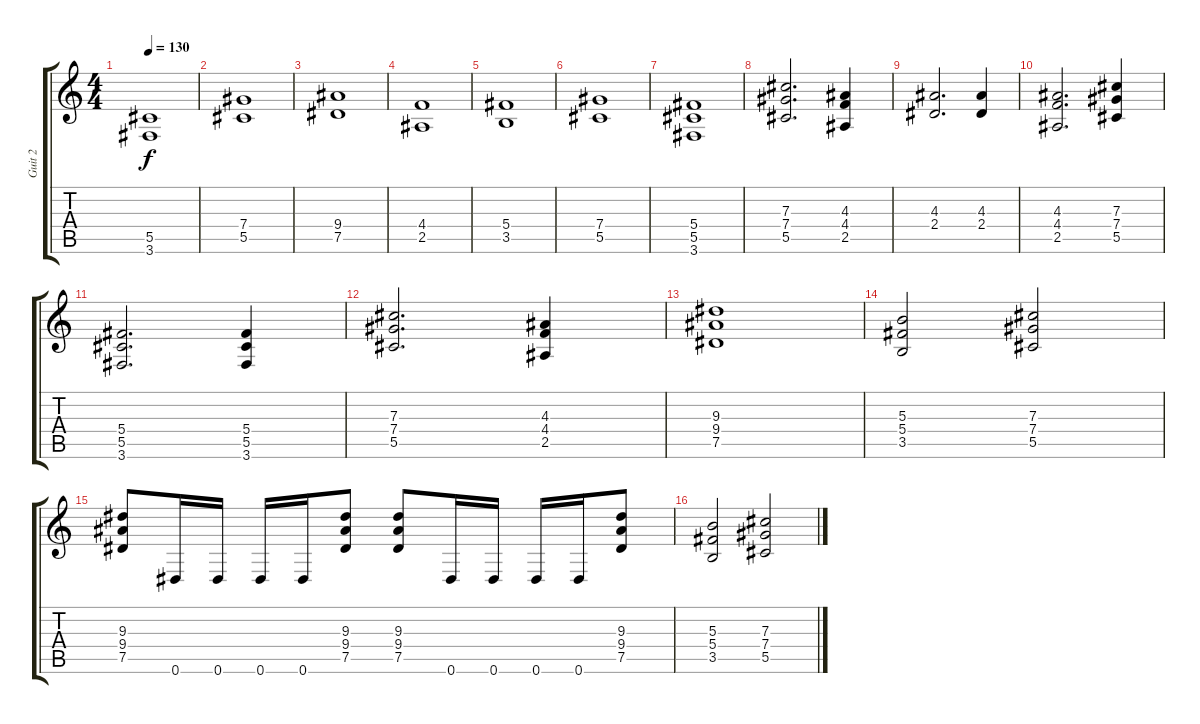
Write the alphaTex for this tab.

\track ("Guit 2" "Guit 2") {instrument distortionguitar}
\staff {score tabs}
\tuning (Eb4 Bb3 Gb3 Db3 Ab2 Eb2) {hide}
\ts (4 4)
\tempo 130
\clef g2
\ks c
(5.5 3.6).1{dy f} |
(7.4 5.5).1 |
(9.4 7.5).1 |
(4.4 2.5).1 |
(5.4 3.5).1 |
(7.4 5.5).1 |
(5.4 5.5 3.6).1 |
(7.3 7.4 5.5).2{d} (4.3 4.4 2.5).4 |
(4.3 2.4).2{d} (4.3 2.4).4 |
(4.3 4.4 2.5).2{d} (7.3 7.4 5.5).4 |
(5.4 5.5 3.6).2{d} (5.4 5.5 3.6).4 |
(7.3 7.4 5.5).2{d} (4.3 4.4 2.5).4 |
(9.3 9.4 7.5).1 |
(5.3 5.4 3.5).2 (7.3 7.4 5.5).2 |
(9.3 9.4 7.5).8 0.6.16 0.6.16 0.6.16 0.6.16 (9.3 9.4 7.5).8 (9.3 9.4 7.5).8 0.6.16 0.6.16 0.6.16 0.6.16 (9.3 9.4 7.5).8 |
(5.3 5.4 3.5).2 (7.3 7.4 5.5).2
